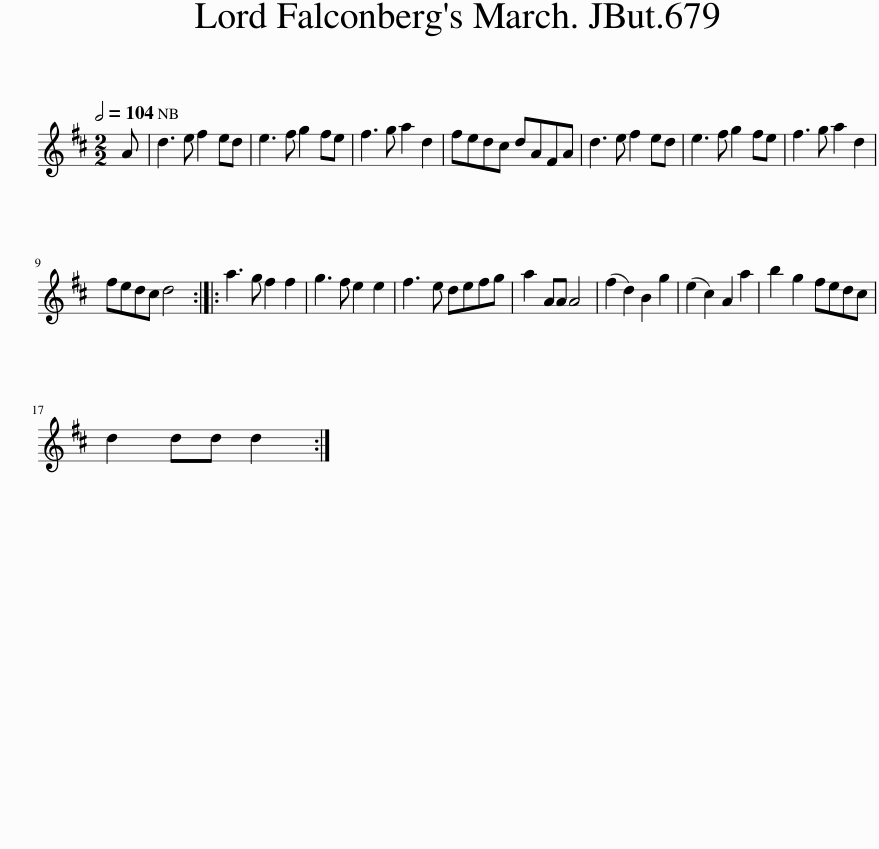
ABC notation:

X:1
L:1/8
Q:1/2=104
M:2/2
I:linebreak $
K:D
V:1 treble
V:1
 A | d3 e f2 ed | e3 f g2 fe | f3 g a2 d2 | fedc dAFA | %5
 d3 e f2 ed | e3 f g2 fe | f3 g a2 d2 |$ fedc d4 :: a3 g f2 f2 | %10
 g3 f e2 e2 | f3 e defg | a2 AA A4 | (f2 d2) B2 g2 | (e2 c2) A2 a2 | %15
 b2 g2 fedc |$ d2 dd d2 :| %17
